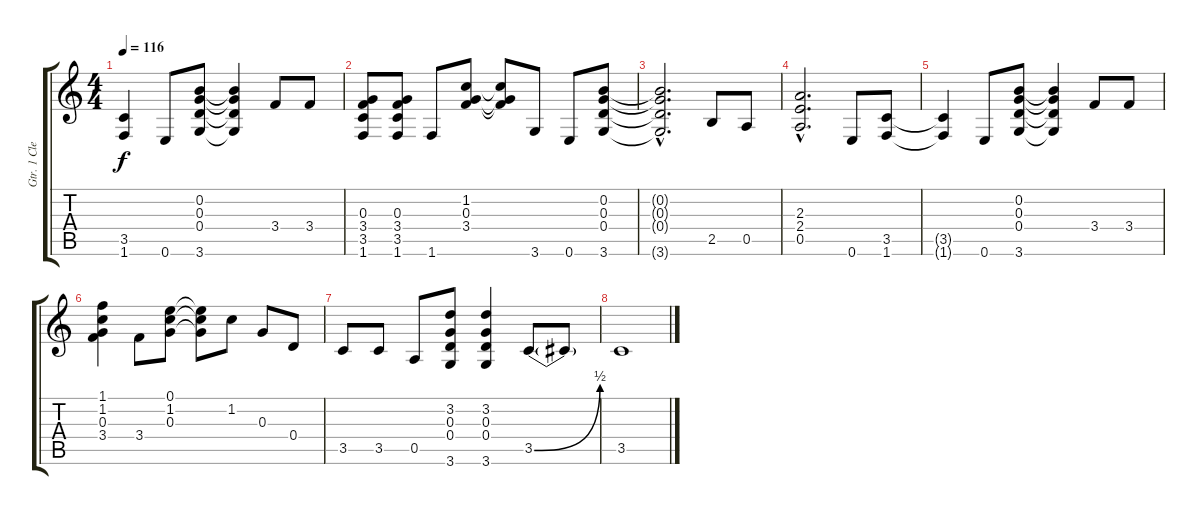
\track ("Gtr. 1 Clean pt. 2" "Gtr. 1 Cle") {instrument acousticguitarsteel}
\staff {score tabs}
\tuning (E4 B3 G3 D3 A2 E2) {hide}
\ts (4 4)
\tempo 116
\clef g2
\ks c
(3.5{t} 1.6{t}).4{dy f} 0.6.8 (0.2 0.3 0.4 3.6).8 (0.2{t} 0.3{t} 0.4{t} 3.6{t}).4 3.4.8 3.4.8 |
(0.3 3.4 3.5 1.6).8 (0.3 3.4 3.5 1.6).8 1.6.8 (1.2 0.3 3.4).8 (1.2{t} 0.3{t} 3.4{t}).8 3.6.8 0.6.8 (0.2 0.3 0.4 3.6).8 |
(0.2{hac t} 0.3{hac t} 0.4{hac t} 3.6{hac t}).2{d} 2.5.8 0.5.8 |
(2.3{hac} 2.4{hac} 0.5{hac}).2{d} 0.6.8 (3.5 1.6).8 |
(3.5{t} 1.6{t}).4 0.6.8 (0.2 0.3 0.4 3.6).8 (0.2{t} 0.3{t} 0.4{t} 3.6{t}).4 3.4.8 3.4.8 |
(1.1 1.2 0.3 3.4).4 3.4.8 (0.1 1.2 0.3).8 (0.1{t} 1.2{t} 0.3{t}).8 1.2.8 0.3.8 0.4.8 |
3.5.8 3.5.8 0.5.8 (3.2 0.3 0.4 3.6).8 (3.2 0.3 0.4 3.6).4 3.5{be (bend 0 0 60 2)}.8 3.5{t}.8 |
3.5.1
